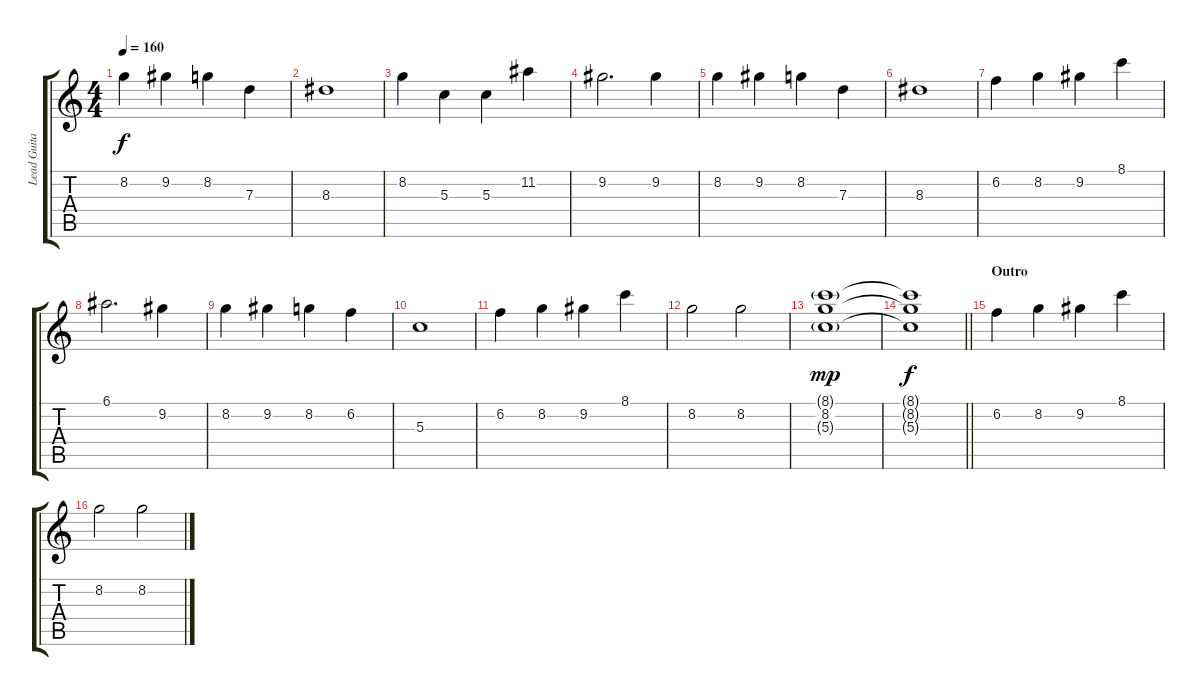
\track ("Lead Guitar" "Lead Guita") {instrument electricguitarjazz}
\staff {score tabs}
\tuning (E4 B3 G3 D3 A2 E2) {hide}
\ts (4 4)
\tempo 160
\clef g2
\ks c
8.2.4{dy f} 9.2.4 8.2.4 7.3.4 |
8.3.1 |
8.2.4 5.3.4 5.3.4 11.2.4 |
9.2.2{d} 9.2.4 |
8.2.4 9.2.4 8.2.4 7.3.4 |
8.3.1 |
6.2.4 8.2.4 9.2.4 8.1.4 |
6.1.2{d} 9.2.4 |
8.2.4 9.2.4 8.2.4 6.2.4 |
5.3.1 |
6.2.4 8.2.4 9.2.4 8.1.4 |
8.2.2 8.2.2 |
(8.1{g} 8.2 5.3{g}).1{dy mp} |
\barLineRight lightlight
(8.1{t} 8.2{t} 5.3{t}).1{dy f} |
\section ("" "Outro")
6.2.4 8.2.4 9.2.4 8.1.4 |
8.2.2 8.2.2
